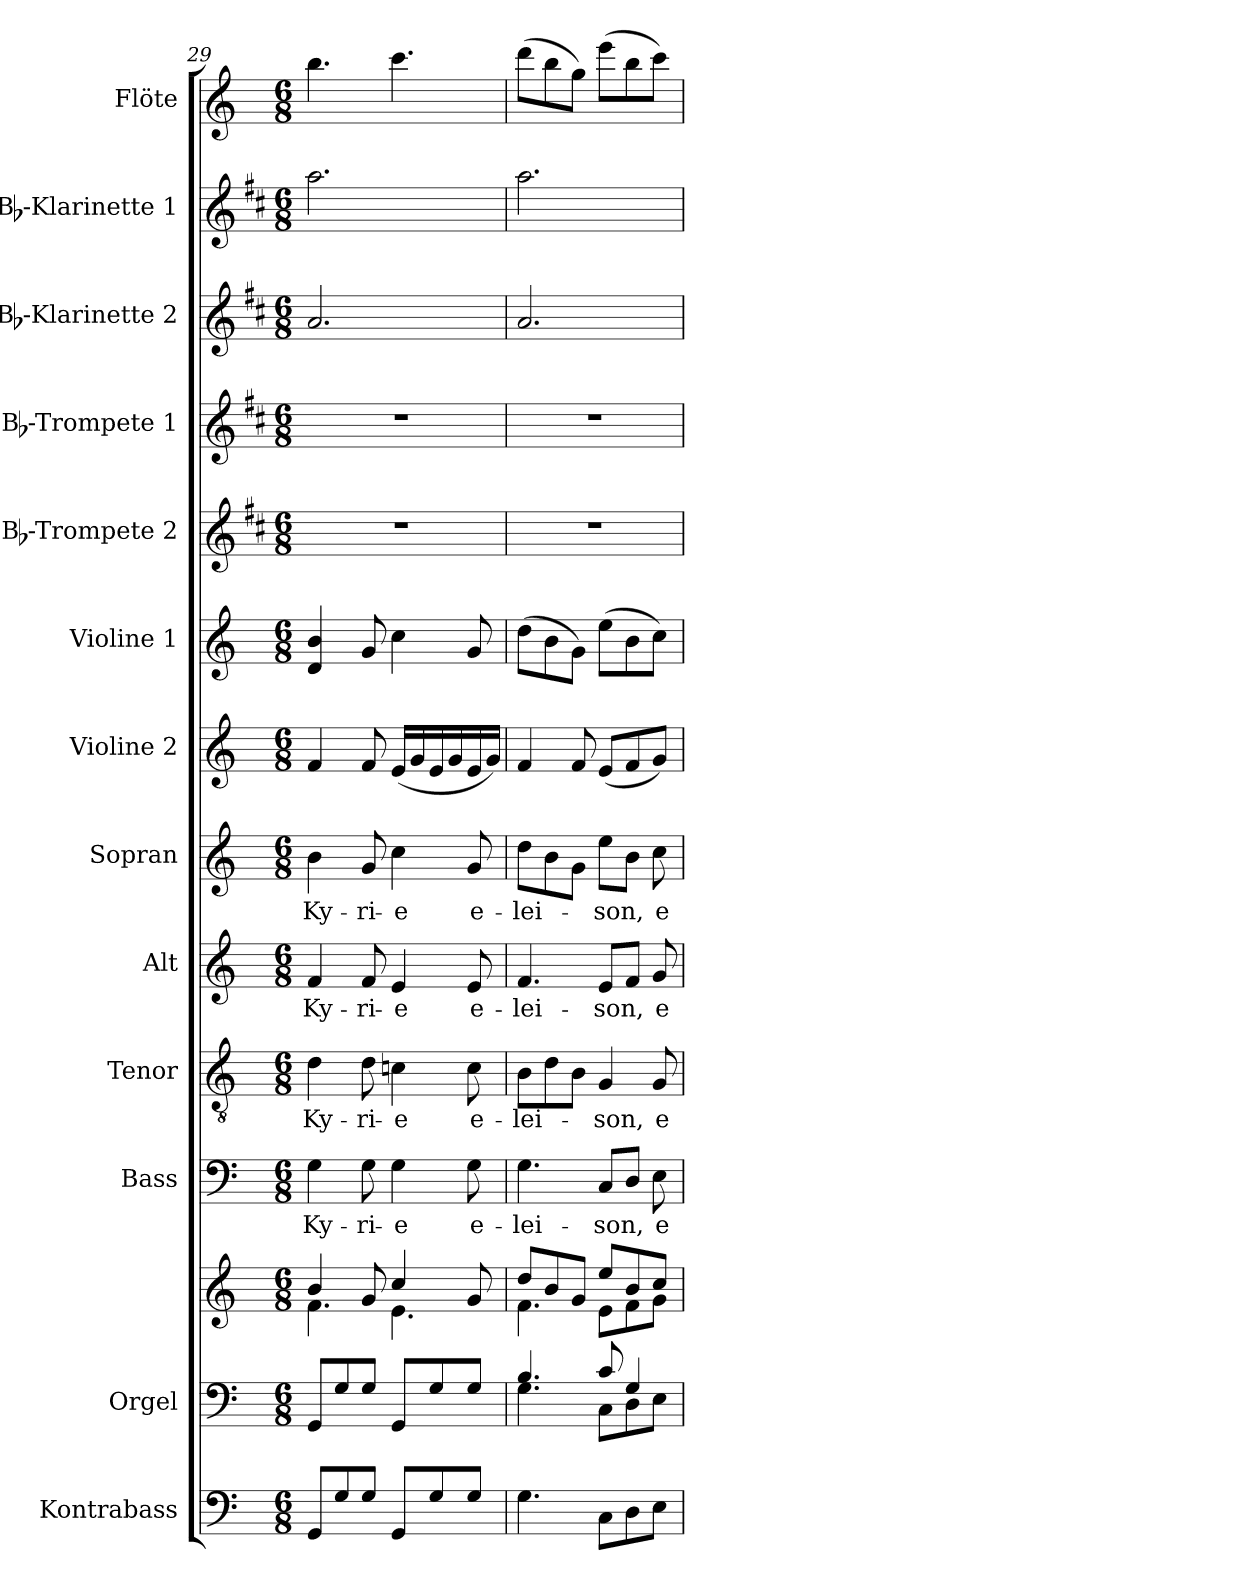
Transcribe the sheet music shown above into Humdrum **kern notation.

**kern	**kern	**kern	**kern	**text	**kern	**text	**kern	**text	**kern	**text	**kern	**kern	**kern	**kern	**kern	**kern	**kern
*part13	*part12	*part12	*part11	*part11	*part10	*part10	*part9	*part9	*part8	*part8	*part7	*part6	*part5	*part4	*part3	*part2	*part1
*staff14	*staff13	*staff12	*staff11	*staff11	*staff10	*staff10	*staff9	*staff9	*staff8	*staff8	*staff7	*staff6	*staff5	*staff4	*staff3	*staff2	*staff1
*I"Kontrabass	*I"Orgel	*	*I"Bass	*	*I"Tenor	*	*I"Alt	*	*I"Sopran	*	*I"Violine 2	*I"Violine 1	*I"Bb-Trompete 2	*I"Bb-Trompete 1	*I"Bb-Klarinette 2	*I"Bb-Klarinette 1	*I"Flöte
*I'Kb.	*I'Org.	*	*I'B.	*	*I'T.	*	*I'A.	*	*I'S.	*	*I'Vl. 2	*I'Vl. 1	*I'Bb Trp. 2	*I'Bb Trp. 1	*I'Bb Kl. 2	*I'Bb Kl. 1	*I'Fl.
*clefF4	*clefF4	*clefG2	*clefF4	*	*clefGv2	*	*clefG2	*	*clefG2	*	*clefG2	*clefG2	*clefG2	*clefG2	*clefG2	*clefG2	*clefG2
*ITrd7c12	*	*	*	*	*	*	*	*	*	*	*	*	*ITrd1c2	*ITrd1c2	*ITrd1c2	*ITrd1c2	*
*k[]	*k[]	*k[]	*k[]	*	*k[]	*	*k[]	*	*k[]	*	*k[]	*k[]	*k[]	*k[]	*k[]	*k[]	*k[]
*C:	*C:	*C:	*C:	*	*C:	*	*C:	*	*C:	*	*C:	*C:	*C:	*C:	*C:	*C:	*C:
*M6/8	*M6/8	*M6/8	*M6/8	*	*M6/8	*	*M6/8	*	*M6/8	*	*M6/8	*M6/8	*M6/8	*M6/8	*M6/8	*M6/8	*M6/8
=29	=29	=29	=29	=29	=29	=29	=29	=29	=29	=29	=29	=29	=29	=29	=29	=29	=29
*	*	*^	*	*	*	*	*	*	*	*	*	*	*	*	*	*	*
!	!	!	!	!	!LO:LY:b	!	!LO:LY:b	!	!LO:LY:b	!	!LO:LY:b	!	!	!	!	!	!	!
8GGG/L	8GG/L	4b/	4.f\	4G\	Ky-	4d\	Ky-	4f/	Ky-	4b\	Ky-	4f/	4d/ 4b/	2.r	2.r	2.g/	2.gg\	4.bb\
8GG/	8G/	.	.	.	.	.	.	.	.	.	.	.	.	.	.	.	.	.
!	!	!	!	!	!LO:LY:b	!	!LO:LY:b	!	!LO:LY:b	!	!LO:LY:b	!	!	!	!	!	!	!
8GG/J	8G/J	8g/	.	8G\	-ri-	8d\	-ri-	8f/	-ri-	8g/	-ri-	8f/	8g/	.	.	.	.	.
!	!	!	!	!	!LO:LY:b	!	!LO:LY:b	!	!LO:LY:b	!	!LO:LY:b	!	!	!	!	!	!	!
8GGG/L	8GG/L	4cc/	4.e\	4G\	-e	4cn\	-e	4e/	-e	4cc\	-e	(<16e/LL	4cc\	.	.	.	.	4.ccc\
.	.	.	.	.	.	.	.	.	.	.	.	16g/	.	.	.	.	.	.
8GG/	8G/	.	.	.	.	.	.	.	.	.	.	16e/	.	.	.	.	.	.
.	.	.	.	.	.	.	.	.	.	.	.	16g/	.	.	.	.	.	.
!	!	!	!	!	!LO:LY:b	!	!LO:LY:b	!	!LO:LY:b	!	!LO:LY:b	!	!	!	!	!	!	!
8GG/J	8G/J	8g/	.	8G\	e-	8c\	e-	8e/	e-	8g/	e-	16e/	8g/	.	.	.	.	.
.	.	.	.	.	.	.	.	.	.	.	.	16g/JJ)	.	.	.	.	.	.
!!LO:PB:g=z
=30	=30	=30	=30	=30	=30	=30	=30	=30	=30	=30	=30	=30	=30	=30	=30	=30	=30	=30
*	*^	*	*	*	*	*	*	*	*	*	*	*	*	*	*	*	*	*
!	!	!	!	!	!	!LO:LY:b	!	!LO:LY:b	!	!LO:LY:b	!	!LO:LY:b	!	!	!	!	!	!	!
4.GG\	4.B/	4.G\	8dd/L	4.f\	4.G\	-lei-	8B\L	-lei-	4.f/	-lei-	8dd\L	-lei-	4f/	(>8dd\L	2.r	2.r	2.g/	2.gg\	(>8ddd\L
.	.	.	8b/	.	.	.	8d\	.	.	.	8b\	.	.	8b\	.	.	.	.	8bb\
.	.	.	8g/J	.	.	.	8B\J	.	.	.	8g\J	.	8f/	8g\J)	.	.	.	.	8gg\J)
!	!	!	!	!	!	!LO:LY:b	!	!LO:LY:b	!	!LO:LY:b	!	!LO:LY:b	!	!	!	!	!	!	!
8CC\L	8c/	8C\L	8ee/L	8e\L	8C/L	-son,	4G/	-son,	8e/L	-son,	8ee\L	-son,	(<8e/L	(>8ee\L	.	.	.	.	(>8eee\L
8DD\	4G/	8D\	8b/	8f\	8D/J	.	.	.	8f/J	.	8b\J	.	8f/	8b\	.	.	.	.	8bb\
!	!	!	!	!	!	!LO:LY:b	!	!LO:LY:b	!	!LO:LY:b	!	!LO:LY:b	!	!	!	!	!	!	!
8EE\J	.	8E\J	8cc/J	8g\J	8E\	e-	8G/	e-	8g/	e-	8cc\	e-	8g/J)	8cc\J)	.	.	.	.	8ccc\J)
*	*v	*v	*	*	*	*	*	*	*	*	*	*	*	*	*	*	*	*	*
*	*	*v	*v	*	*	*	*	*	*	*	*	*	*	*	*	*	*	*
=	=	=	=	=	=	=	=	=	=	=	=	=	=	=	=	=	=
*-	*-	*-	*-	*-	*-	*-	*-	*-	*-	*-	*-	*-	*-	*-	*-	*-	*-
